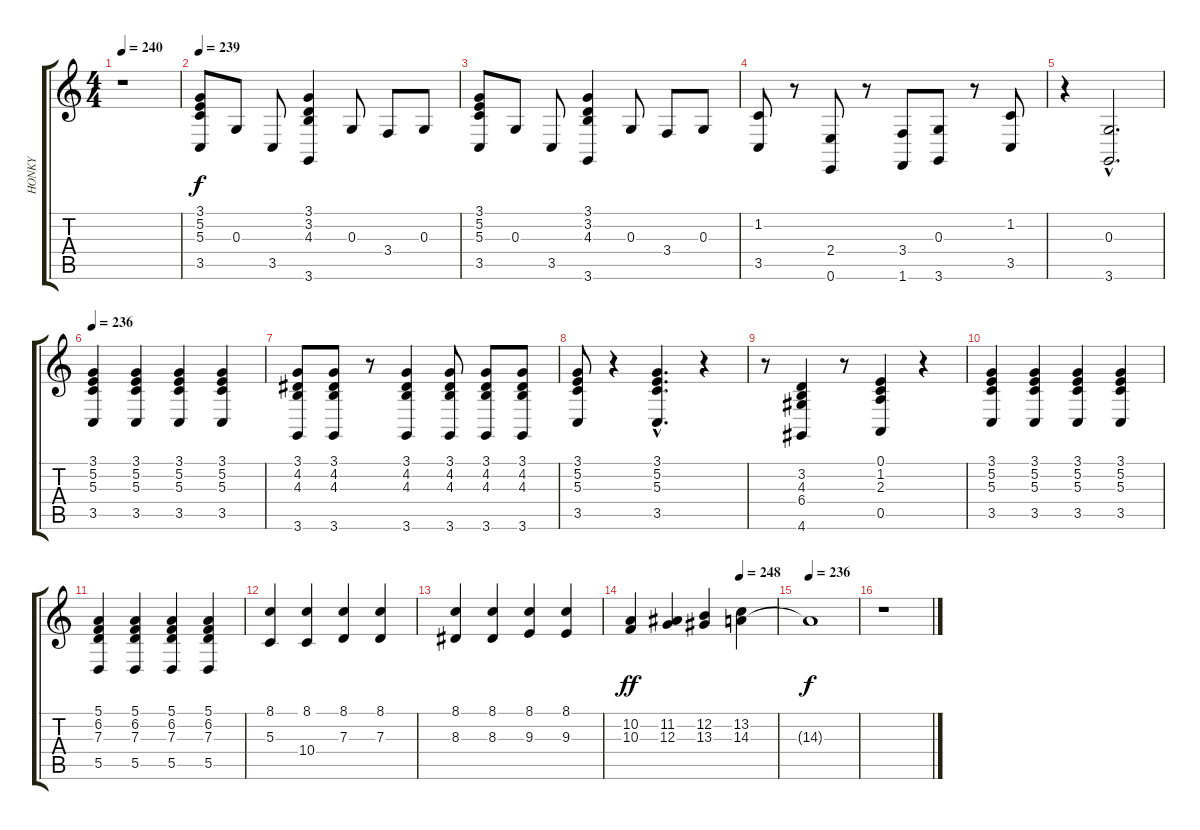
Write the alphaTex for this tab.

\track ("HONKY" "HONKY") {instrument honkytonkpiano}
\staff {score tabs}
\tuning (E4 B3 G3 D3 A2 E2) {hide}
\ts (4 4)
\tempo 240
\clef g2
\ks c
r.1{dy f} |
\tempo 239
(3.1 5.2 5.3 3.5).8{volume 11} 0.3.8 3.5.8 (3.1 3.2 4.3 3.6).4 0.3.8 3.4.8 0.3.8 |
(3.1 5.2 5.3 3.5).8 0.3.8 3.5.8 (3.1 3.2 4.3 3.6).4 0.3.8 3.4.8 0.3.8 |
(1.2 3.5).8 r.8 (2.4 0.6).8 r.8 (3.4 1.6).8 (0.3 3.6).8 r.8 (1.2 3.5).8 |
r.4 (0.3{hac} 3.6{hac}).2{d} |
\tempo 236
(3.1 5.2 5.3 3.5).4 (3.1 5.2 5.3 3.5).4 (3.1 5.2 5.3 3.5).4 (3.1 5.2 5.3 3.5).4 |
(3.1 4.2 4.3 3.6).8 (3.1 4.2 4.3 3.6).8 r.8 (3.1 4.2 4.3 3.6).4 (3.1 4.2 4.3 3.6).8 (3.1 4.2 4.3 3.6).8 (3.1 4.2 4.3 3.6).8 |
(3.1 5.2 5.3 3.5).8 r.4 (3.1{hac} 5.2{hac} 5.3{hac} 3.5{hac}).4{d} r.4 |
r.8 (3.2 4.3 6.4 4.6).4 r.8 (0.1 1.2 2.3 0.5).4 r.4 |
(3.1 5.2 5.3 3.5).4 (3.1 5.2 5.3 3.5).4 (3.1 5.2 5.3 3.5).4 (3.1 5.2 5.3 3.5).4 |
(5.1 6.2 7.3 5.5).4 (5.1 6.2 7.3 5.5).4 (5.1 6.2 7.3 5.5).4 (5.1 6.2 7.3 5.5).4 |
(8.1 5.3).4 (8.1 10.4).4 (8.1 7.3).4 (8.1 7.3).4 |
(8.1 8.3).4 (8.1 8.3).4 (8.1 9.3).4 (8.1 9.3).4 |
\tempo (248 0.75)
(10.2 10.3).4{dy ff} (11.2 12.3).4 (12.2 13.3).4 (13.2 14.3).4 |
\tempo 236
14.3{t}.1{dy f} |
r.1
